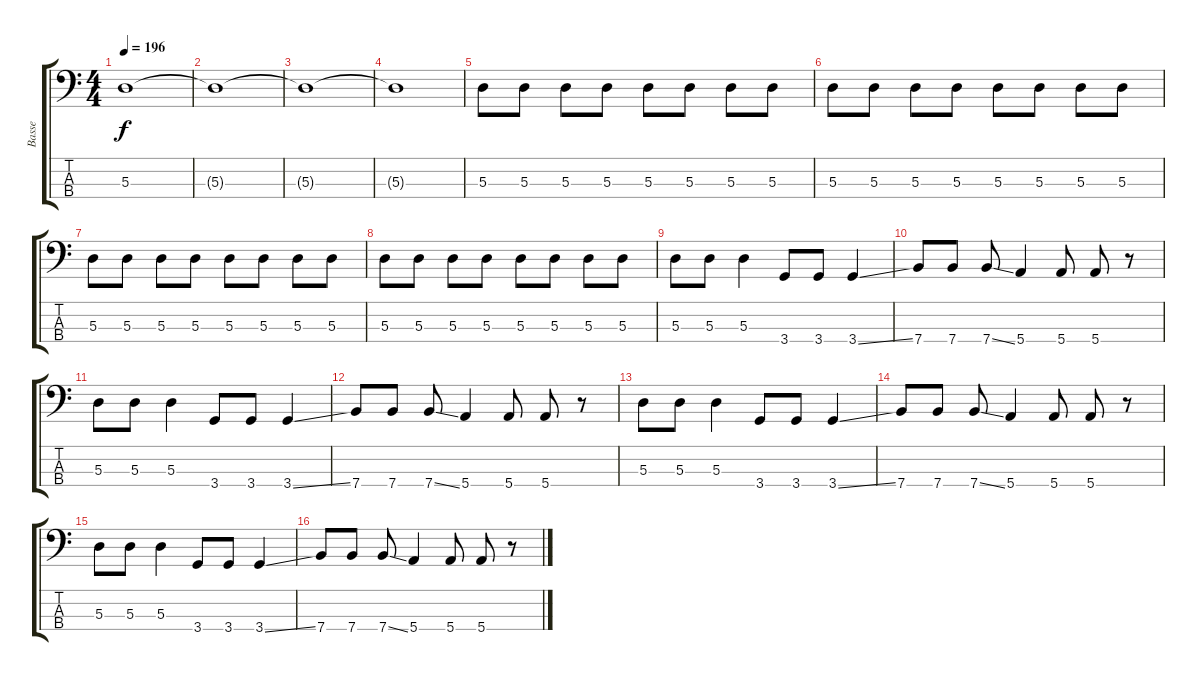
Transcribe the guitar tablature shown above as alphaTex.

\track ("Basse" "Basse") {instrument electricbassfinger}
\staff {score tabs}
\tuning (G2 D2 A1 E1) {hide}
\ts (4 4)
\tempo 196
\clef f4
\ks c
5.3.1{dy f} |
5.3{t}.1 |
5.3{t}.1 |
5.3{t}.1 |
5.3.8 5.3.8 5.3.8 5.3.8 5.3.8 5.3.8 5.3.8 5.3.8 |
5.3.8 5.3.8 5.3.8 5.3.8 5.3.8 5.3.8 5.3.8 5.3.8 |
5.3.8 5.3.8 5.3.8 5.3.8 5.3.8 5.3.8 5.3.8 5.3.8 |
5.3.8 5.3.8 5.3.8 5.3.8 5.3.8 5.3.8 5.3.8 5.3.8 |
5.3.8 5.3.8 5.3.4 3.4.8 3.4.8 3.4{ss}.4 |
7.4.8 7.4.8 7.4{ss}.8 5.4.4 5.4.8 5.4.8 r.8 |
5.3.8 5.3.8 5.3.4 3.4.8 3.4.8 3.4{ss}.4 |
7.4.8 7.4.8 7.4{ss}.8 5.4.4 5.4.8 5.4.8 r.8 |
5.3.8 5.3.8 5.3.4 3.4.8 3.4.8 3.4{ss}.4 |
7.4.8 7.4.8 7.4{ss}.8 5.4.4 5.4.8 5.4.8 r.8 |
5.3.8 5.3.8 5.3.4 3.4.8 3.4.8 3.4{ss}.4 |
7.4.8 7.4.8 7.4{ss}.8 5.4.4 5.4.8 5.4.8 r.8
